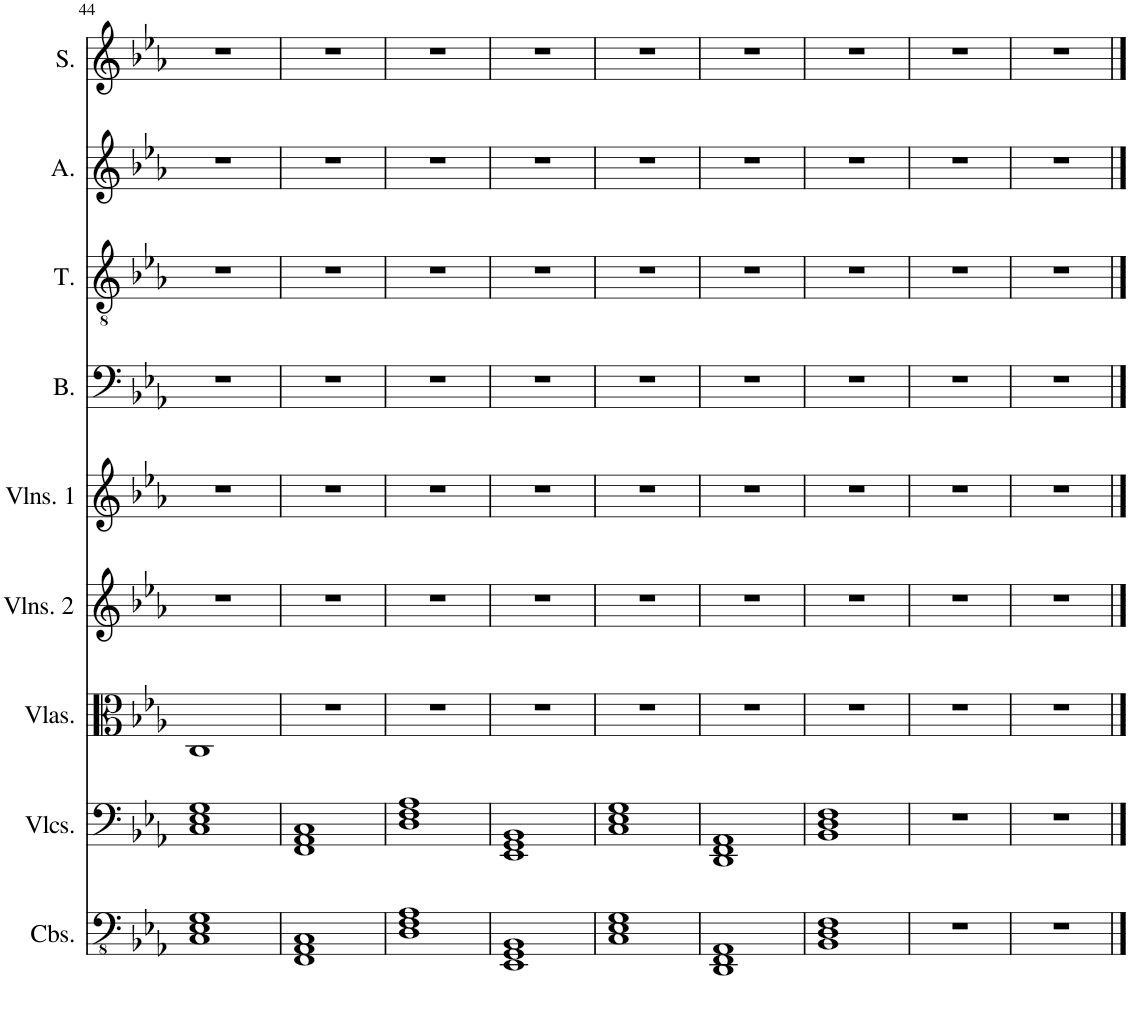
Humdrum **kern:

**kern	**kern	**kern	**kern	**kern	**kern	**kern	**kern	**kern
*part9	*part8	*part7	*part6	*part5	*part4	*part3	*part2	*part1
*staff9	*staff8	*staff7	*staff6	*staff5	*staff4	*staff3	*staff2	*staff1
*I"Contrabasses	*I"Violoncellos	*I"Violas	*I"Violins 2	*I"Violins 1	*I"Bass	*I"Tenor	*I"Alto	*I"Soprano
*I'Cbs.	*I'Vlcs.	*I'Vlas.	*I'Vlns. 2	*I'Vlns. 1	*I'B.	*I'T.	*I'A.	*I'S.
!!LO:PB:g=z
*clefFv4	*clefF4	*clefC3	*clefG2	*clefG2	*clefF4	*clefGv2	*clefG2	*clefG2
*k[b-e-a-]	*k[b-e-a-]	*k[b-e-a-]	*k[b-e-a-]	*k[b-e-a-]	*k[b-e-a-]	*k[b-e-a-]	*k[b-e-a-]	*k[b-e-a-]
*M4/4	*M4/4	*M4/4	*M4/4	*M4/4	*M4/4	*M4/4	*M4/4	*M4/4
=44	=44	=44	=44	=44	=44	=44	=44	=44
1CC 1EE- 1GG	1C 1E- 1G	1C	1r	1r	1r	1r	1r	1r
=45	=45	=45	=45	=45	=45	=45	=45	=45
1FFF 1AAA- 1CC	1FF 1AA- 1C	1r	1r	1r	1r	1r	1r	1r
=46	=46	=46	=46	=46	=46	=46	=46	=46
1DD 1FF 1AA-	1D 1F 1A-	1r	1r	1r	1r	1r	1r	1r
=47	=47	=47	=47	=47	=47	=47	=47	=47
1EEE- 1GGG 1BBB-	1EE- 1GG 1BB-	1r	1r	1r	1r	1r	1r	1r
=48	=48	=48	=48	=48	=48	=48	=48	=48
1CC 1EE- 1GG	1C 1E- 1G	1r	1r	1r	1r	1r	1r	1r
=49	=49	=49	=49	=49	=49	=49	=49	=49
1DDD 1FFF 1AAA-	1DD 1FF 1AA-	1r	1r	1r	1r	1r	1r	1r
=50	=50	=50	=50	=50	=50	=50	=50	=50
1BBB- 1DD 1FF	1BB- 1D 1F	1r	1r	1r	1r	1r	1r	1r
=51	=51	=51	=51	=51	=51	=51	=51	=51
1r	1r	1r	1r	1r	1r	1r	1r	1r
=52	=52	=52	=52	=52	=52	=52	=52	=52
1r	1r	1r	1r	1r	1r	1r	1r	1r
==	==	==	==	==	==	==	==	==
*-	*-	*-	*-	*-	*-	*-	*-	*-
